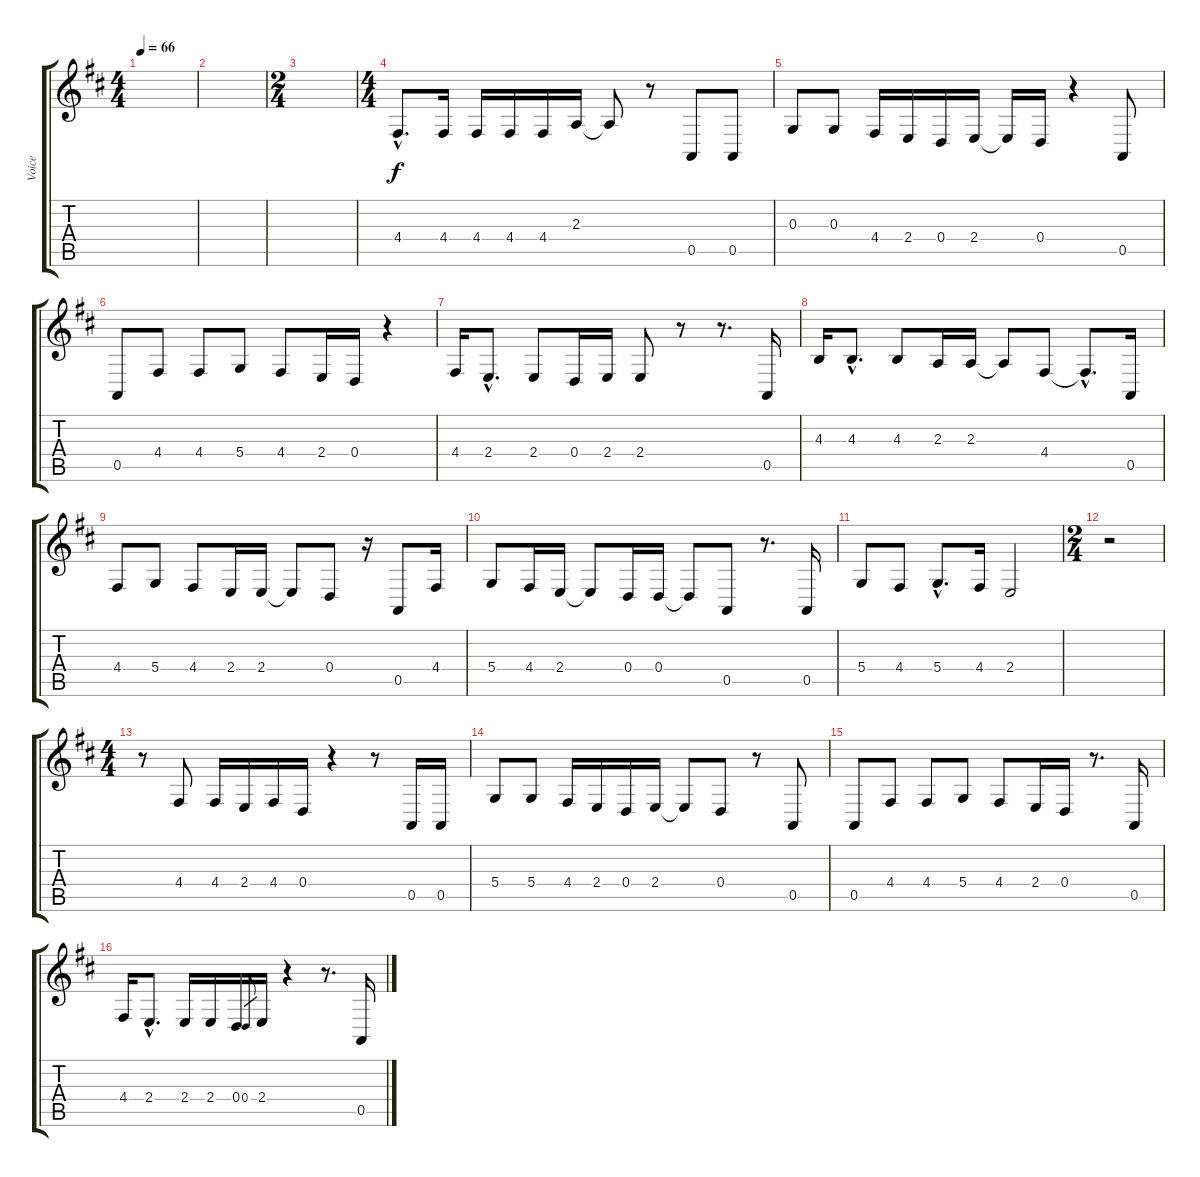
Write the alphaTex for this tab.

\track ("Voice" "Voice") {instrument cello}
\staff {score tabs}
\tuning (E4 B3 G3 D3 A2 E2) {hide}
\ts (4 4)
\tempo 66
\clef g2
\ks d
|
|
\ts (2 4)
|
\ts (4 4)
4.4{hac}.8{d} 4.4.16 4.4.16 4.4.16 4.4.16 2.3.16 2.3{t}.8 r.8 0.5.8 0.5.8 |
0.3.8 0.3.8 4.4.16 2.4.16 0.4.16 2.4.16 2.4{t}.16 0.4.16 r.4 0.5.8 |
0.5.8 4.4.8 4.4.8 5.4.8 4.4.8 2.4.16 0.4.16 r.4 |
4.4.16 2.4{hac}.8{d} 2.4.8 0.4.16 2.4.16 2.4.8 r.8 r.8{d} 0.5.16 |
4.3.16 4.3{hac}.8{d} 4.3.8 2.3.16 2.3.16 2.3{t}.8 4.4.8 4.4{hac t}.8{d} 0.5.16 |
4.4.8 5.4.8 4.4.8 2.4.16 2.4.16 2.4{t}.8 0.4.8 r.16 0.5.8 4.4.16 |
5.4.8 4.4.16 2.4.16 2.4{t}.8 0.4.16 0.4.16 0.4{t}.8 0.5.8 r.8{d} 0.5.16 |
5.4.8 4.4.8 5.4{hac}.8{d} 4.4.16 2.4.2 |
\ts (2 4)
r.2 |
\ts (4 4)
r.8 4.4.8 4.4.16 2.4.16 4.4.16 0.4.16 r.4 r.8 0.5.16 0.5.16 |
5.4.8 5.4.8 4.4.16 2.4.16 0.4.16 2.4.16 2.4{t}.8 0.4.8 r.8 0.5.8 |
0.5.8 4.4.8 4.4.8 5.4.8 4.4.8 2.4.16 0.4.16 r.8{d} 0.5.16 |
4.4.16 2.4{hac}.8{d} 2.4.16 2.4.16 0.4.16 0.4.8{gr} 2.4.16 r.4 r.8{d} 0.5.16
